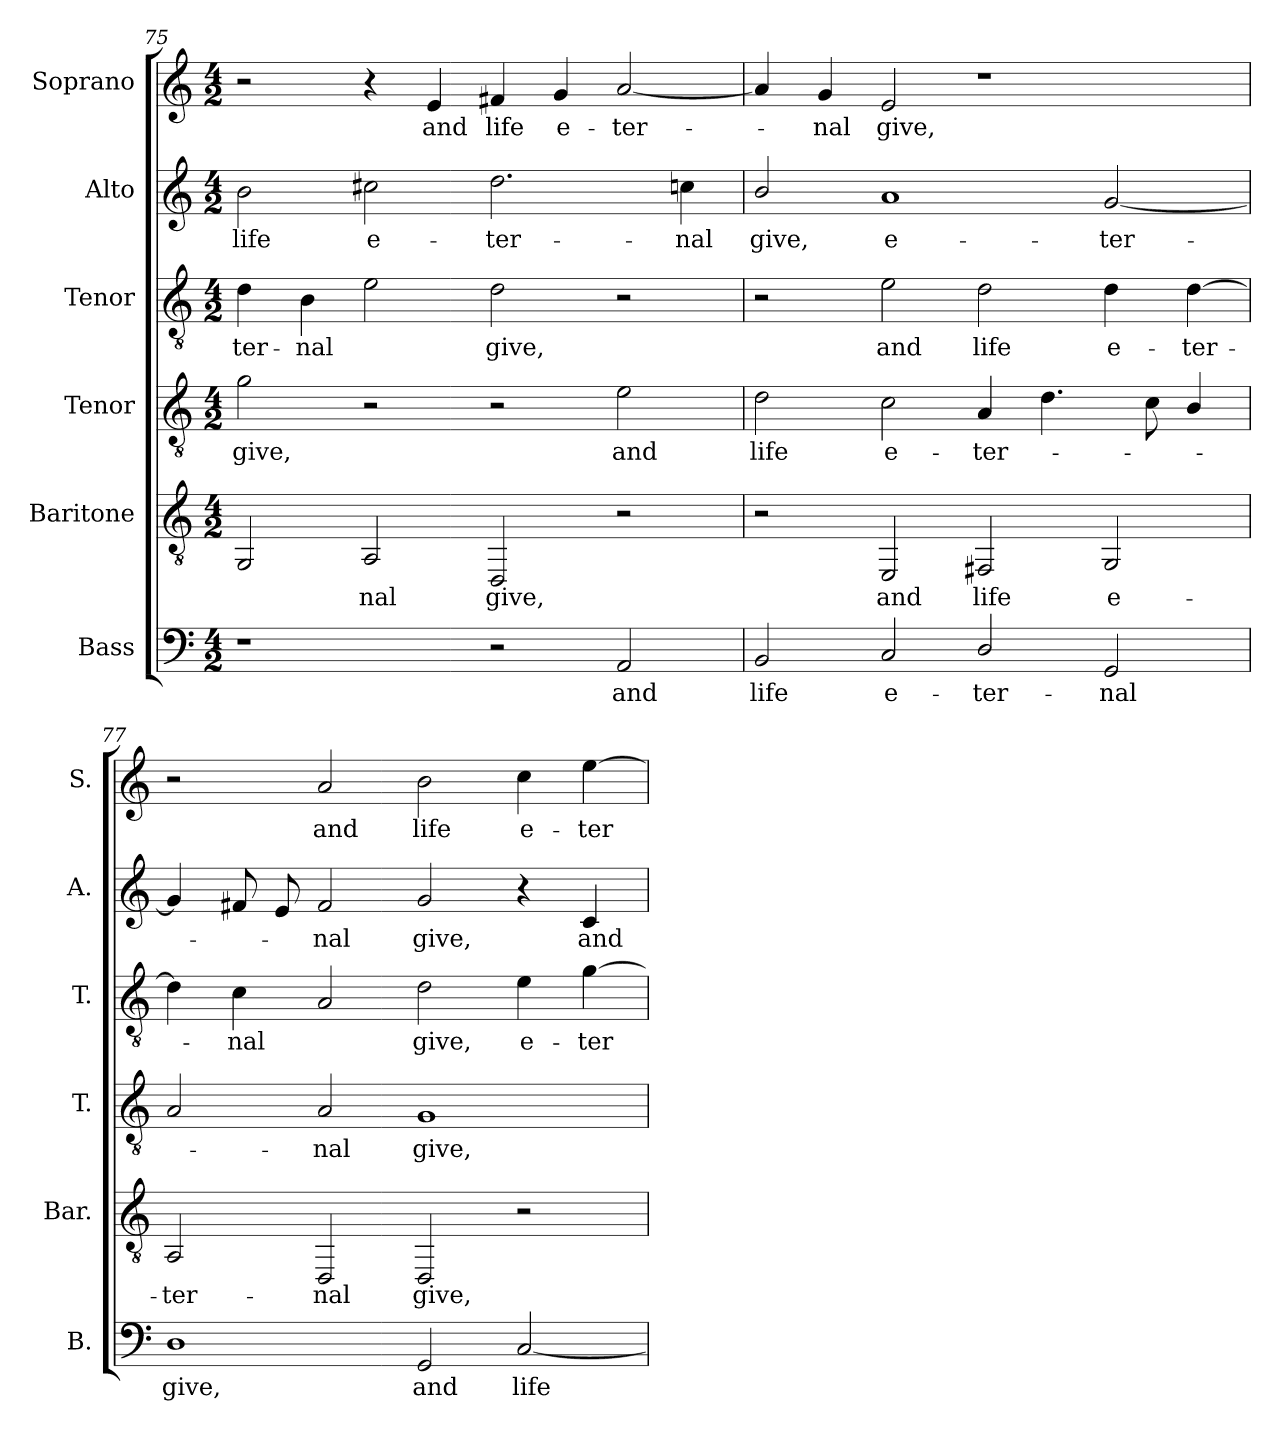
**kern	**text	**kern	**text	**kern	**text	**kern	**text	**kern	**text	**kern	**text
*part6	*part6	*part5	*part5	*part4	*part4	*part3	*part3	*part2	*part2	*part1	*part1
*staff6	*staff6	*staff5	*staff5	*staff4	*staff4	*staff3	*staff3	*staff2	*staff2	*staff1	*staff1
*I"Bass	*	*I"Baritone	*	*I"Tenor	*	*I"Tenor	*	*I"Alto	*	*I"Soprano	*
*I'B.	*	*I'Bar.	*	*I'T.	*	*I'T.	*	*I'A.	*	*I'S.	*
*clefF4	*	*clefGv2	*	*clefGv2	*	*clefGv2	*	*clefG2	*	*clefG2	*
*	*	*	*	*ITrd7c12	*	*ITrd7c12	*	*	*	*	*
*k[]	*	*k[]	*	*k[]	*	*k[]	*	*k[]	*	*k[]	*
*C:	*	*C:	*	*C:	*	*C:	*	*C:	*	*C:	*
*M4/2	*	*M4/2	*	*M4/2	*	*M4/2	*	*M4/2	*	*M4/2	*
=75	=75	=75	=75	=75	=75	=75	=75	=75	=75	=75	=75
!	!	!	!	!	!LO:LY:b:color=#000000	!	!	!	!	!	!
!	!	!	!	!	!	!	!LO:LY:b:color=#000000	!	!	!	!
!	!	!	!	!	!	!	!	!	!LO:LY:b:color=#000000	!	!
1r	.	2GGi/	.	2Gi\	give,	4Di\	-ter-	2bi\	life	2r	.
!	!	!	!	!	!	!	!LO:LY:b:color=#000000	!	!	!	!
.	.	.	.	.	.	4BBi\	-nal	.	.	.	.
!	!	!	!LO:LY:b:color=#000000	!	!	!	!	!	!	!	!
!	!	!	!	!	!	!	!	!	!LO:LY:b:color=#000000	!	!
.	.	2AAi/	-nal	2r	.	2Ei\	.	2cc#Xi\	e-	4r	.
!	!	!	!	!	!	!	!	!	!	!	!LO:LY:b:color=#000000
.	.	.	.	.	.	.	.	.	.	4ei/	and
!	!	!	!LO:LY:b:color=#000000	!	!	!	!	!	!	!	!
!	!	!	!	!	!	!	!LO:LY:b:color=#000000	!	!	!	!
!	!	!	!	!	!	!	!	!	!LO:LY:b:color=#000000	!	!
!	!	!	!	!	!	!	!	!	!	!	!LO:LY:b:color=#000000
2r	.	2DDi/	give,	2r	.	2Di\	give,	2.ddi\	-ter-	4f#Xi/	life
!	!	!	!	!	!	!	!	!	!	!	!LO:LY:b:color=#000000
.	.	.	.	.	.	.	.	.	.	4gi/	e-
!	!LO:LY:b:color=#000000	!	!	!	!	!	!	!	!	!	!
!	!	!	!	!	!LO:LY:b:color=#000000	!	!	!	!	!	!
!	!	!	!	!	!	!	!	!	!	!	!LO:LY:b:color=#000000
2AAi/	and	2r	.	2Ei\	and	2r	.	.	.	[2ai/	-ter-
!	!	!	!	!	!	!	!	!	!LO:LY:b:color=#000000	!	!
.	.	.	.	.	.	.	.	4ccni\	-nal	.	.
!!LO:PB:g=z
=76	=76	=76	=76	=76	=76	=76	=76	=76	=76	=76	=76
!	!LO:LY:b:color=#000000	!	!	!	!	!	!	!	!	!	!
!	!	!	!	!	!LO:LY:b:color=#000000	!	!	!	!	!	!
!	!	!	!	!	!	!	!	!	!LO:LY:b:color=#000000	!	!
2BBi/	life	2r	.	2Di\	life	2r	.	2bi/	give,	4ai/]	.
!	!	!	!	!	!	!	!	!	!	!	!LO:LY:b:color=#000000
.	.	.	.	.	.	.	.	.	.	4gi/	-nal
!	!LO:LY:b:color=#000000	!	!	!	!	!	!	!	!	!	!
!	!	!	!LO:LY:b:color=#000000	!	!	!	!	!	!	!	!
!	!	!	!	!	!LO:LY:b:color=#000000	!	!	!	!	!	!
!	!	!	!	!	!	!	!LO:LY:b:color=#000000	!	!	!	!
!	!	!	!	!	!	!	!	!	!LO:LY:b:color=#000000	!	!
!	!	!	!	!	!	!	!	!	!	!	!LO:LY:b:color=#000000
2Ci/	e-	2EEi/	and	2Ci\	e-	2Ei\	and	1ai	e-	2ei/	give,
!	!LO:LY:b:color=#000000	!	!	!	!	!	!	!	!	!	!
!	!	!	!LO:LY:b:color=#000000	!	!	!	!	!	!	!	!
!	!	!	!	!	!LO:LY:b:color=#000000	!	!	!	!	!	!
!	!	!	!	!	!	!	!LO:LY:b:color=#000000	!	!	!	!
2Di/	-ter-	2FF#Xi/	life	4AAi/	-ter-	2Di\	life	.	.	1r	.
.	.	.	.	4.Di\	.	.	.	.	.	.	.
!	!LO:LY:b:color=#000000	!	!	!	!	!	!	!	!	!	!
!	!	!	!LO:LY:b:color=#000000	!	!	!	!	!	!	!	!
!	!	!	!	!	!	!	!LO:LY:b:color=#000000	!	!	!	!
!	!	!	!	!	!	!	!	!	!LO:LY:b:color=#000000	!	!
2GGi/	-nal	2GGi/	e-	.	.	4Di\	e-	[2gi/	-ter-	.	.
.	.	.	.	8Ci\	.	.	.	.	.	.	.
!	!	!	!	!	!	!	!LO:LY:b:color=#000000	!	!	!	!
.	.	.	.	4BBi/	.	[4Di\	-ter-	.	.	.	.
=77	=77	=77	=77	=77	=77	=77	=77	=77	=77	=77	=77
!	!LO:LY:b:color=#000000	!	!	!	!	!	!	!	!	!	!
!	!	!	!LO:LY:b:color=#000000	!	!	!	!	!	!	!	!
1Di	give,	2AAi/	-ter-	2AAi/	.	4Di\]	.	4gi/]	.	2r	.
!	!	!	!	!	!	!	!LO:LY:b:color=#000000	!	!	!	!
.	.	.	.	.	.	4Ci\	-nal	8f#Xi/	.	.	.
.	.	.	.	.	.	.	.	8ei/	.	.	.
!	!	!	!LO:LY:b:color=#000000	!	!	!	!	!	!	!	!
!	!	!	!	!	!LO:LY:b:color=#000000	!	!	!	!	!	!
!	!	!	!	!	!	!	!	!	!LO:LY:b:color=#000000	!	!
!	!	!	!	!	!	!	!	!	!	!	!LO:LY:b:color=#000000
.	.	2DDi/	-nal	2AAi/	-nal	2AAi/	.	2f#i/	-nal	2ai/	and
!	!LO:LY:b:color=#000000	!	!	!	!	!	!	!	!	!	!
!	!	!	!LO:LY:b:color=#000000	!	!	!	!	!	!	!	!
!	!	!	!	!	!LO:LY:b:color=#000000	!	!	!	!	!	!
!	!	!	!	!	!	!	!LO:LY:b:color=#000000	!	!	!	!
!	!	!	!	!	!	!	!	!	!LO:LY:b:color=#000000	!	!
!	!	!	!	!	!	!	!	!	!	!	!LO:LY:b:color=#000000
2GGi/	and	2DDi/	give,	1GGi	give,	2Di\	give,	2gi/	give,	2bi\	life
!	!LO:LY:b:color=#000000	!	!	!	!	!	!	!	!	!	!
!	!	!	!	!	!	!	!LO:LY:b:color=#000000	!	!	!	!
!	!	!	!	!	!	!	!	!	!	!	!LO:LY:b:color=#000000
[2Ci/	life	2r	.	.	.	4Ei\	e-	4r	.	4cci\	e-
!	!	!	!	!	!	!	!LO:LY:b:color=#000000	!	!	!	!
!	!	!	!	!	!	!	!	!	!LO:LY:b:color=#000000	!	!
!	!	!	!	!	!	!	!	!	!	!	!LO:LY:b:color=#000000
.	.	.	.	.	.	[4Gi\	-ter-	4ci/	and	[4eei\	-ter-
=	=	=	=	=	=	=	=	=	=	=	=
*-	*-	*-	*-	*-	*-	*-	*-	*-	*-	*-	*-
